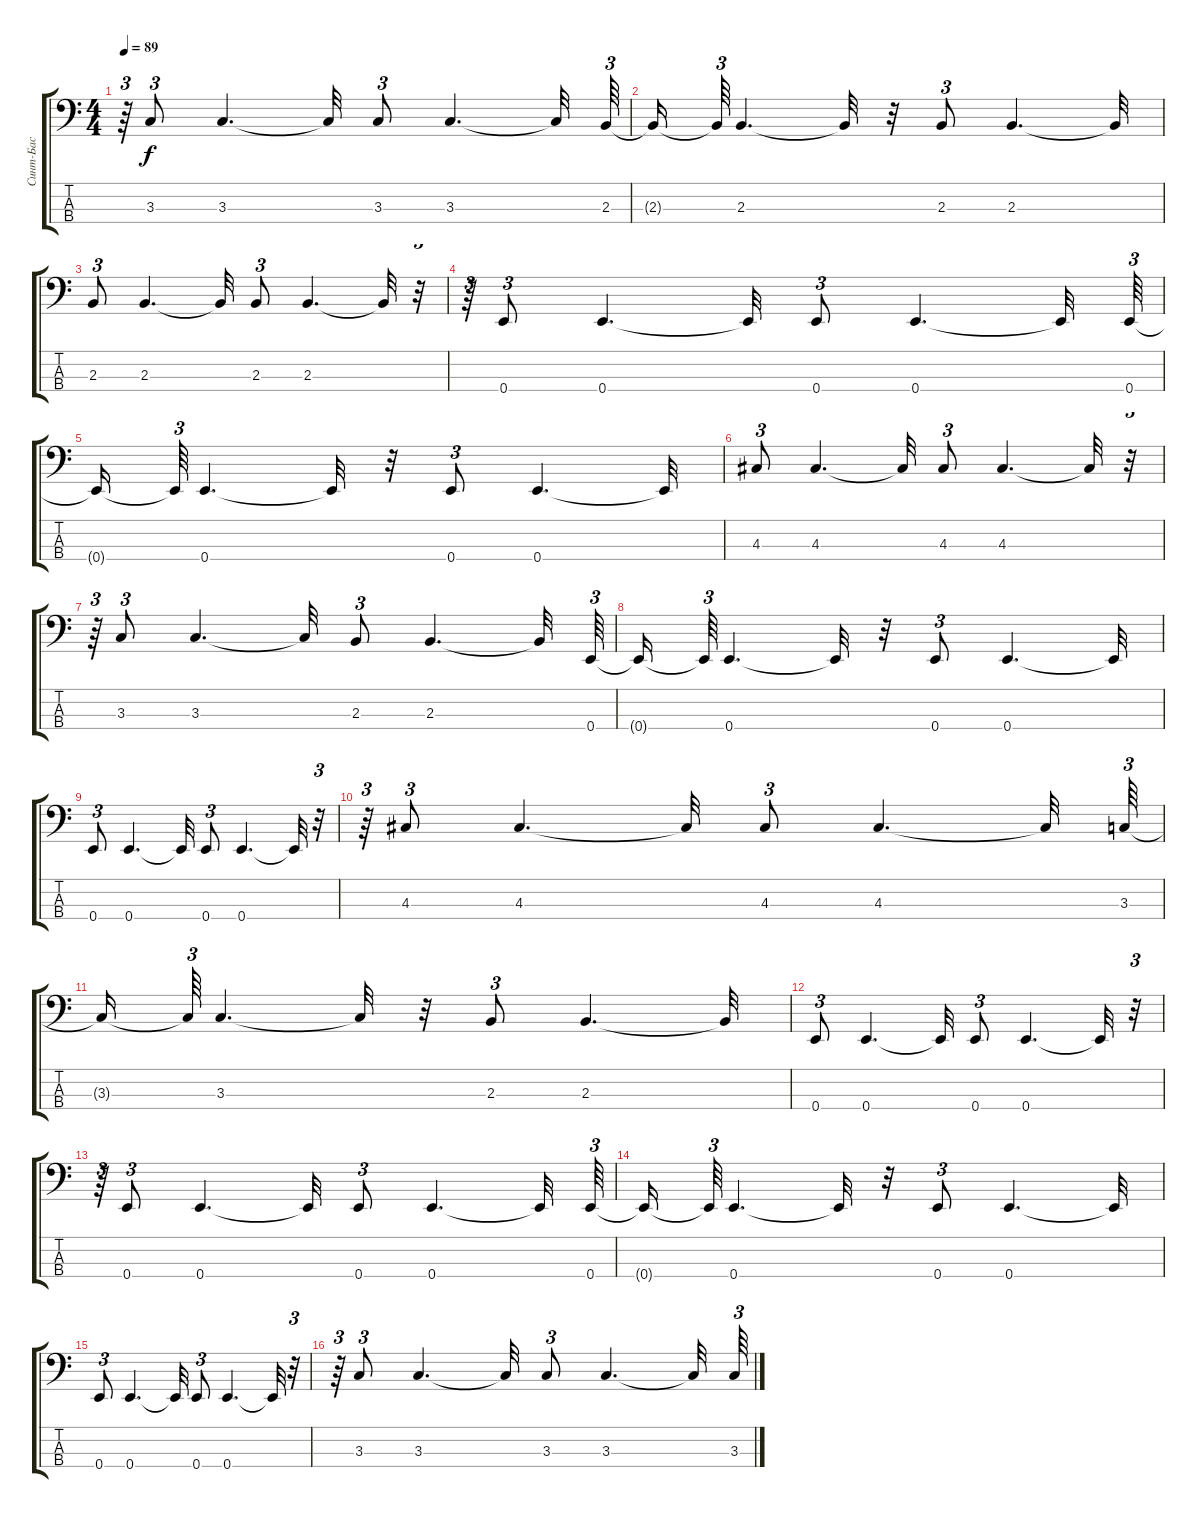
\track ("Синт-Бас" "Синт-Бас") {instrument synthbass1}
\staff {score tabs}
\tuning (G2 D2 A1 E1) {hide}
\ts (4 4)
\tempo 89
\clef f4
\ks c
r.64{tu (3 2) dy f} 3.3.8{tu (3 2)} 3.3.4{d} 3.3{t}.32 3.3.8{tu (3 2)} 3.3.4{d} 3.3{t}.32 2.3.64{tu (3 2)} |
2.3{t}.16 2.3{t}.64{tu (3 2)} 2.3.4{d} 2.3{t}.32 r.32 2.3.8{tu (3 2)} 2.3.4{d} 2.3{t}.32 |
2.3.8{tu (3 2)} 2.3.4{d} 2.3{t}.32 2.3.8{tu (3 2)} 2.3.4{d} 2.3{t}.32 r.32{tu (3 2)} |
r.64{tu (3 2)} 0.4.8{tu (3 2)} 0.4.4{d} 0.4{t}.32 0.4.8{tu (3 2)} 0.4.4{d} 0.4{t}.32 0.4.64{tu (3 2)} |
0.4{t}.16 0.4{t}.64{tu (3 2)} 0.4.4{d} 0.4{t}.32 r.32 0.4.8{tu (3 2)} 0.4.4{d} 0.4{t}.32 |
4.3.8{tu (3 2)} 4.3.4{d} 4.3{t}.32 4.3.8{tu (3 2)} 4.3.4{d} 4.3{t}.32 r.32{tu (3 2)} |
r.64{tu (3 2)} 3.3.8{tu (3 2)} 3.3.4{d} 3.3{t}.32 2.3.8{tu (3 2)} 2.3.4{d} 2.3{t}.32 0.4.64{tu (3 2)} |
0.4{t}.16 0.4{t}.64{tu (3 2)} 0.4.4{d} 0.4{t}.32 r.32 0.4.8{tu (3 2)} 0.4.4{d} 0.4{t}.32 |
0.4.8{tu (3 2)} 0.4.4{d} 0.4{t}.32 0.4.8{tu (3 2)} 0.4.4{d} 0.4{t}.32 r.32{tu (3 2)} |
r.64{tu (3 2)} 4.3.8{tu (3 2)} 4.3.4{d} 4.3{t}.32 4.3.8{tu (3 2)} 4.3.4{d} 4.3{t}.32 3.3.64{tu (3 2)} |
3.3{t}.16 3.3{t}.64{tu (3 2)} 3.3.4{d} 3.3{t}.32 r.32 2.3.8{tu (3 2)} 2.3.4{d} 2.3{t}.32 |
0.4.8{tu (3 2)} 0.4.4{d} 0.4{t}.32 0.4.8{tu (3 2)} 0.4.4{d} 0.4{t}.32 r.32{tu (3 2)} |
r.64{tu (3 2)} 0.4.8{tu (3 2)} 0.4.4{d} 0.4{t}.32 0.4.8{tu (3 2)} 0.4.4{d} 0.4{t}.32 0.4.64{tu (3 2)} |
0.4{t}.16 0.4{t}.64{tu (3 2)} 0.4.4{d} 0.4{t}.32 r.32 0.4.8{tu (3 2)} 0.4.4{d} 0.4{t}.32 |
0.4.8{tu (3 2)} 0.4.4{d} 0.4{t}.32 0.4.8{tu (3 2)} 0.4.4{d} 0.4{t}.32 r.32{tu (3 2)} |
r.64{tu (3 2)} 3.3.8{tu (3 2)} 3.3.4{d} 3.3{t}.32 3.3.8{tu (3 2)} 3.3.4{d} 3.3{t}.32 3.3.64{tu (3 2)}
